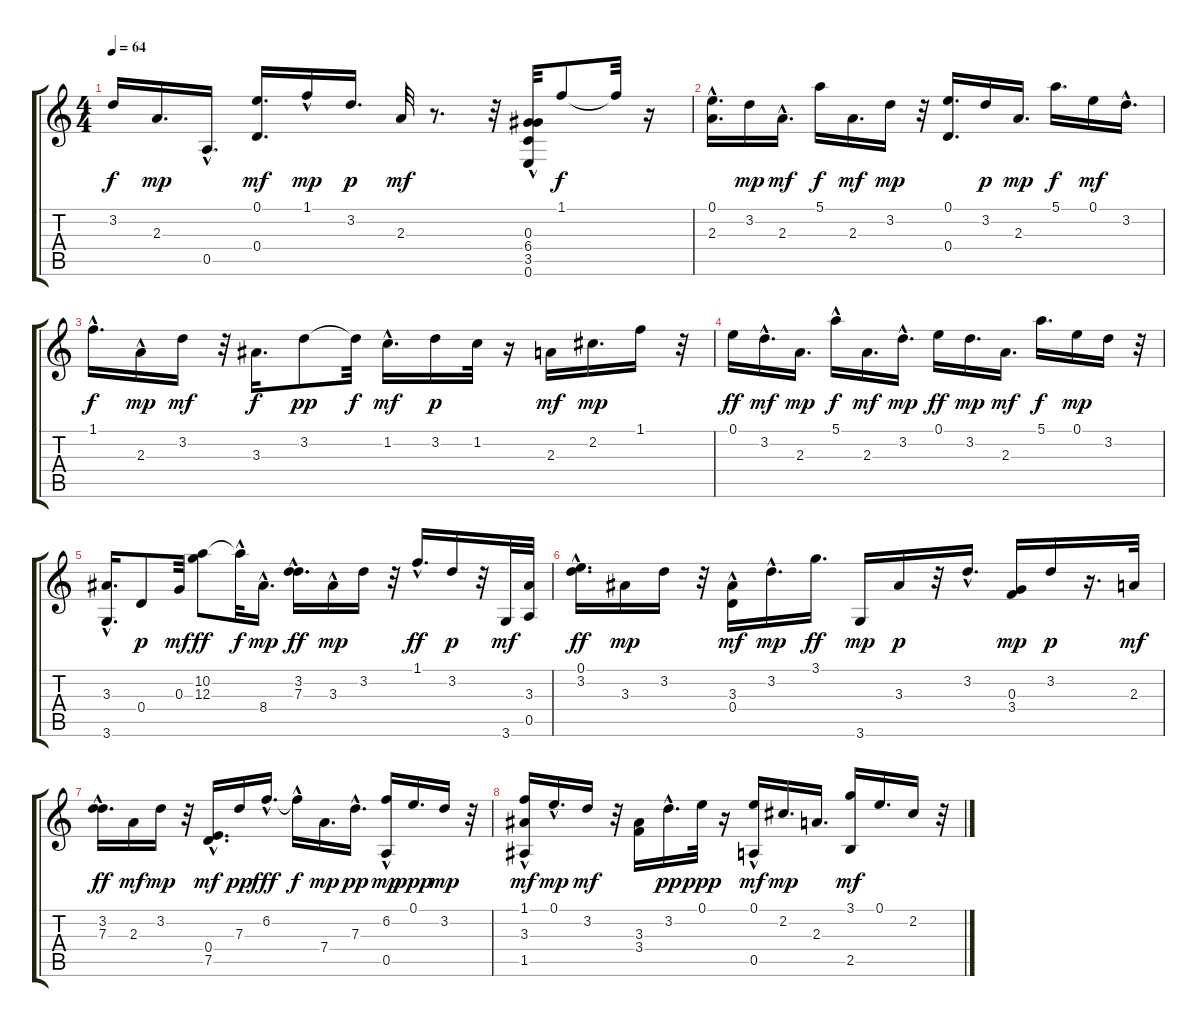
\track "" {instrument acousticguitarnylon}
\staff {score tabs}
\tuning (E4 B3 G3 D3 A2 E2) {hide}
\ts (4 4)
\tempo 64
\clef g2
\ks c
3.2.16{dy f} 2.3.16{d dy mp} 0.5{hac}.16{d} (0.1 0.4).16{d dy mf} 1.1{hac}.16{dy mp} 3.2.16{d dy p} 2.3.32{dy mf} r.8{d} r.32 (0.3{hac} 6.4 3.5{hac} 0.6).32 1.1.8{dy f} 1.1{t}.32 r.16 |
(0.1{hac} 2.3).16{d} 3.2.16{dy mp} 2.3{hac}.16{d dy mf} 5.1.16{dy f} 2.3.16{d dy mf} 3.2.16{dy mp} r.32 (0.1 0.4).16{d} 3.2.16{dy p} 2.3.16{d dy mp} 5.1.16{d dy f} 0.1.16{dy mf} 3.2{hac}.16{d} |
1.1{hac}.16{d dy f} 2.3{hac}.16{dy mp} 3.2.16{dy mf} r.32 3.3.16{d dy f} 3.2.8{dy pp} 3.2{t}.32{dy f} 1.2{hac}.16{d dy mf} 3.2.16{dy p} 1.2.32 r.16 2.3.16{dy mf} 2.2.16{d dy mp} 1.1.16 r.32 |
0.1.16{dy ff} 3.2{hac}.16{d dy mf} 2.3.16{d dy mp} 5.1{hac}.16{dy f} 2.3.16{d dy mf} 3.2{hac}.16{d dy mp} 0.1.16{dy ff} 3.2.16{d dy mp} 2.3.16{d dy mf} 5.1.16{d dy f} 0.1.16{dy mp} 3.2.16 r.32 |
(3.3 3.6{hac}).16{d} 0.4.8{dy p} 0.3.32{dy mf} (10.2 12.3).8{dy ff} 10.2{hac t}.32{dy f} 8.4{hac}.16{d dy mp} (3.2 7.3{hac}).16{d dy ff} 3.3{hac}.16{dy mp} 3.2.16 r.32 1.1{hac}.16{d dy ff} 3.2.16{dy p} r.32 3.6.32{dy mf} (3.3 0.5).32 |
(0.1 3.2{hac}).16{d dy ff} 3.3.16{dy mp} 3.2.16 r.32 (3.3{hac} 0.4{hac}).16{dy mf} 3.2{hac}.16{d dy mp} 3.1.16{d dy ff} 3.6.16{dy mp} 3.3.16{dy p} r.32 3.2{hac}.16{d} (0.3 3.4).16{dy mp} 3.2.16{dy p} r.16{d} 2.3.32{dy mf} |
(3.2{hac} 7.3{hac}).16{d dy ff} 2.3.16{dy mf} 3.2.16{dy mp} r.32 (0.4{hac} 7.5{hac}).16{d dy mf} 7.3.16{dy pp} 6.2{hac}.16{d dy fff} 6.2{hac t}.16{dy f} 7.4.16{d dy mp} 7.3{hac}.16{d dy pp} (6.2{hac} 0.5{hac}).16{dy mp} 0.1.16{d dy ppp} 3.2.16{dy mp} r.32 |
(1.1 3.3 1.5{hac}).16{dy mf} 0.1{hac}.16{d dy mp} 3.2.16{dy mf} r.32 (3.3 3.4).16 3.2{hac}.16{d dy pp} 0.1.32{dy ppp} r.16 (0.1{hac} 0.5).16{dy mf} 2.2.16{d dy mp} 2.3.16{d} (3.1 2.5).16{dy mf} 0.1.16{d} 2.2.16 r.32
